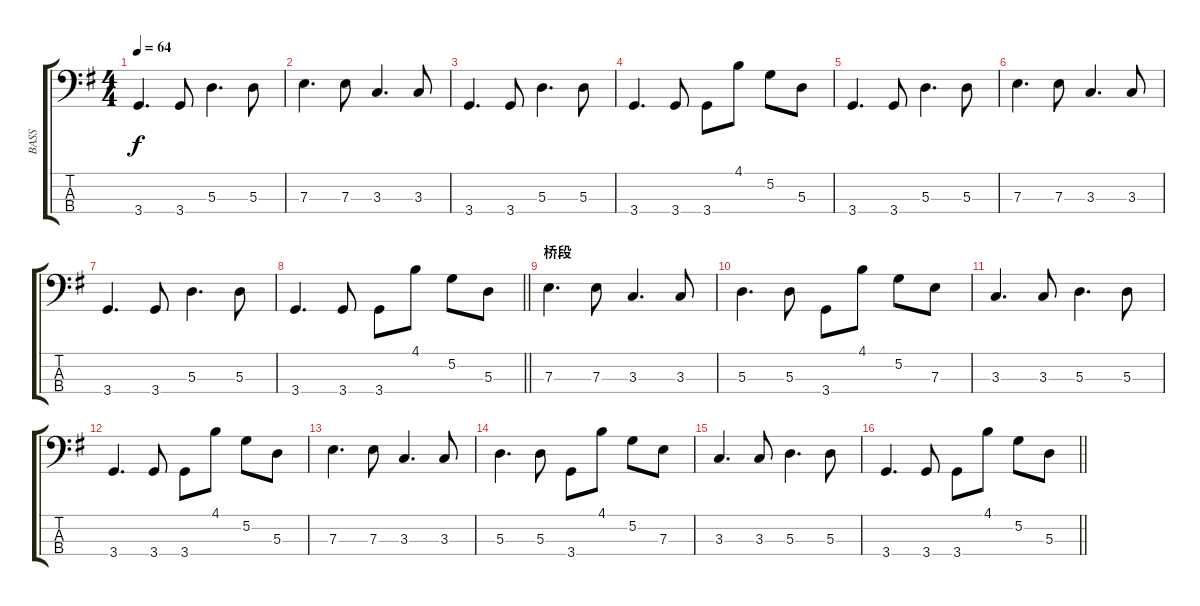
\track ("BASS" "BASS") {instrument electricbassfinger}
\staff {score tabs}
\tuning (G2 D2 A1 E1) {hide}
\ts (4 4)
\tempo 64
\clef f4
\ks g
3.4.4{d dy f} 3.4.8 5.3.4{d} 5.3.8 |
7.3.4{d} 7.3.8 3.3.4{d} 3.3.8 |
3.4.4{d} 3.4.8 5.3.4{d} 5.3.8 |
3.4.4{d} 3.4.8 3.4.8 4.1.8 5.2.8 5.3.8 |
3.4.4{d} 3.4.8 5.3.4{d} 5.3.8 |
7.3.4{d} 7.3.8 3.3.4{d} 3.3.8 |
3.4.4{d} 3.4.8 5.3.4{d} 5.3.8 |
\barLineRight lightlight
3.4.4{d} 3.4.8 3.4.8 4.1.8 5.2.8 5.3.8 |
\section ("" "桥段")
7.3.4{d} 7.3.8 3.3.4{d} 3.3.8 |
5.3.4{d} 5.3.8 3.4.8 4.1.8 5.2.8 7.3.8 |
3.3.4{d} 3.3.8 5.3.4{d} 5.3.8 |
3.4.4{d} 3.4.8 3.4.8 4.1.8 5.2.8 5.3.8 |
7.3.4{d} 7.3.8 3.3.4{d} 3.3.8 |
5.3.4{d} 5.3.8 3.4.8 4.1.8 5.2.8 7.3.8 |
3.3.4{d} 3.3.8 5.3.4{d} 5.3.8 |
\barLineRight lightlight
3.4.4{d} 3.4.8 3.4.8 4.1.8 5.2.8 5.3.8
